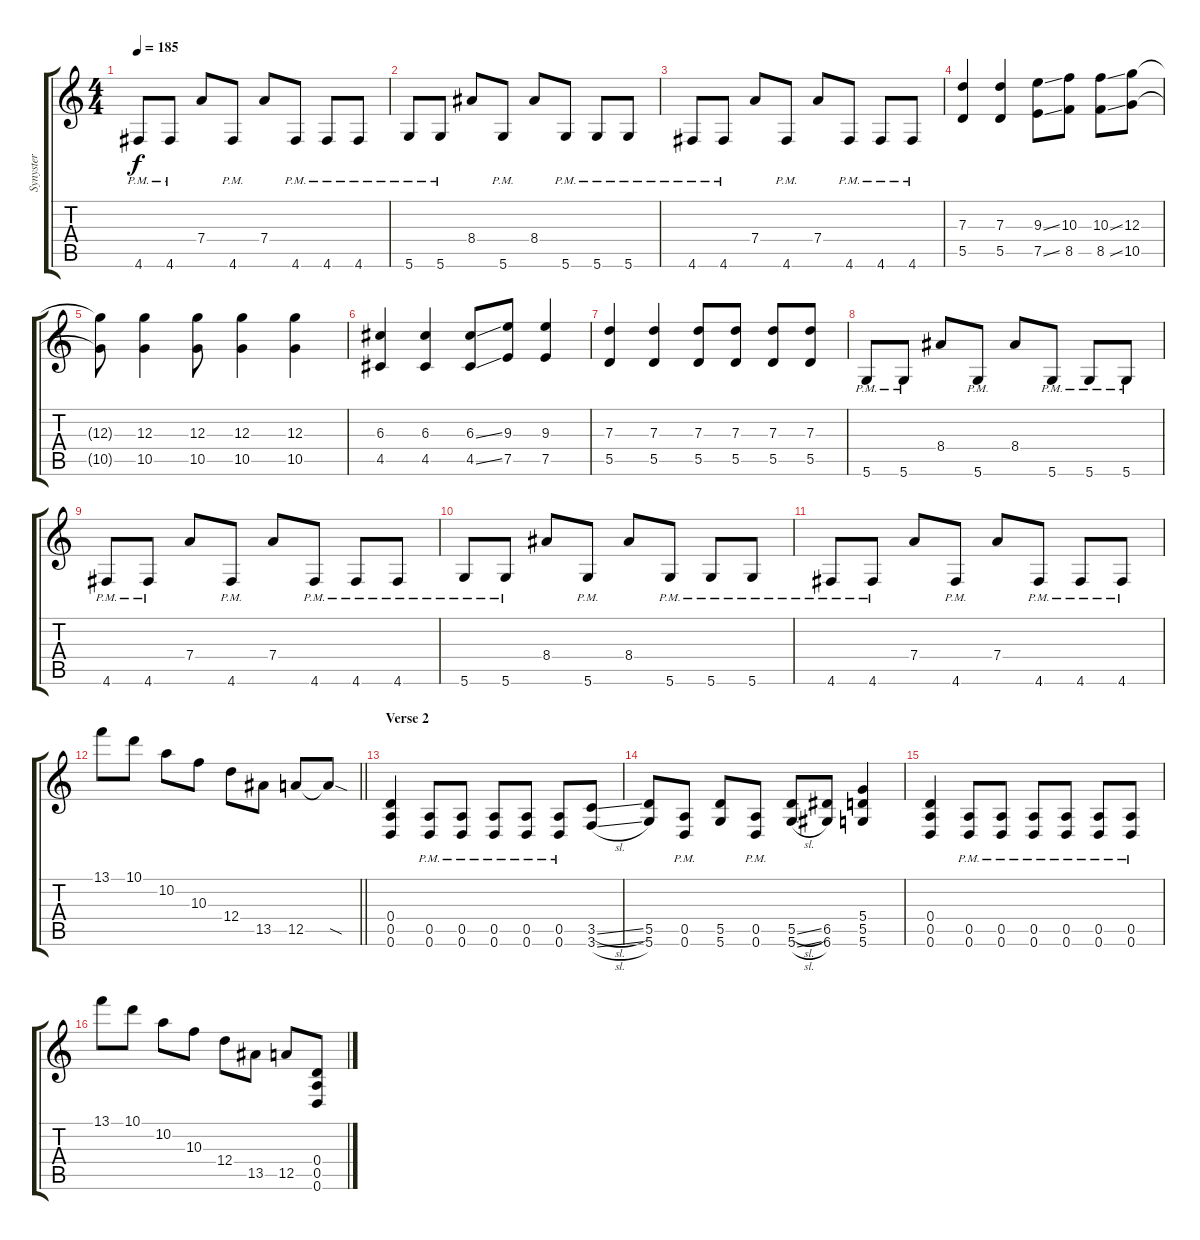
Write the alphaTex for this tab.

\track ("Synyster" "Synyster") {instrument distortionguitar}
\staff {score tabs}
\tuning (E4 B3 G3 D3 A2 D2) {hide}
\ts (4 4)
\tempo 185
\clef g2
\ks c
4.6{pm}.8{dy f} 4.6{pm}.8 7.4.8 4.6{pm}.8 7.4.8 4.6{pm}.8 4.6{pm}.8 4.6{pm}.8 |
5.6{pm}.8 5.6{pm}.8 8.4.8 5.6{pm}.8 8.4.8 5.6{pm}.8 5.6{pm}.8 5.6{pm}.8 |
4.6{pm}.8 4.6{pm}.8 7.4.8 4.6{pm}.8 7.4.8 4.6{pm}.8 4.6{pm}.8 4.6{pm}.8 |
(7.3 5.5).4 (7.3 5.5).4 (9.3{ss} 7.5{ss}).8 (10.3 8.5).8 (10.3{ss} 8.5{ss}).8 (12.3 10.5).8 |
(12.3{t} 10.5{t}).8 (12.3 10.5).4 (12.3 10.5).8 (12.3 10.5).4 (12.3 10.5).4 |
(6.3 4.5).4 (6.3 4.5).4 (6.3{ss} 4.5{ss}).8 (9.3 7.5).8 (9.3 7.5).4 |
(7.3 5.5).4 (7.3 5.5).4 (7.3 5.5).8 (7.3 5.5).8 (7.3 5.5).8 (7.3 5.5).8 |
5.6{pm}.8 5.6{pm}.8 8.4.8 5.6{pm}.8 8.4.8 5.6{pm}.8 5.6{pm}.8 5.6{pm}.8 |
4.6{pm}.8 4.6{pm}.8 7.4.8 4.6{pm}.8 7.4.8 4.6{pm}.8 4.6{pm}.8 4.6{pm}.8 |
5.6{pm}.8 5.6{pm}.8 8.4.8 5.6{pm}.8 8.4.8 5.6{pm}.8 5.6{pm}.8 5.6{pm}.8 |
4.6{pm}.8 4.6{pm}.8 7.4.8 4.6{pm}.8 7.4.8 4.6{pm}.8 4.6{pm}.8 4.6{pm}.8 |
\barLineRight lightlight
13.1.8 10.1.8 10.2.8 10.3.8 12.4.8 13.5.8 12.5.8 12.5{sod t}.8 |
\section ("" "Verse 2")
(0.4 0.5 0.6).4 (0.5{pm} 0.6{pm}).8 (0.5{pm} 0.6{pm}).8 (0.5{pm} 0.6{pm}).8 (0.5{pm} 0.6{pm}).8 (0.5{pm} 0.6{pm}).8 (3.5{sl} 3.6{sl}).8 |
(5.5 5.6).8 (0.5{pm} 0.6{pm}).8 (5.5 5.6).8 (0.5{pm} 0.6{pm}).8 (5.5{sl} 5.6{sl}).8 (6.5 6.6).8 (5.4 5.5 5.6).4 |
(0.4 0.5 0.6).4 (0.5{pm} 0.6{pm}).8 (0.5{pm} 0.6{pm}).8 (0.5{pm} 0.6{pm}).8 (0.5{pm} 0.6{pm}).8 (0.5{pm} 0.6{pm}).8 (0.5{pm} 0.6{pm}).8 |
13.1.8 10.1.8 10.2.8 10.3.8 12.4.8 13.5.8 12.5.8 (0.4 0.5 0.6).8
